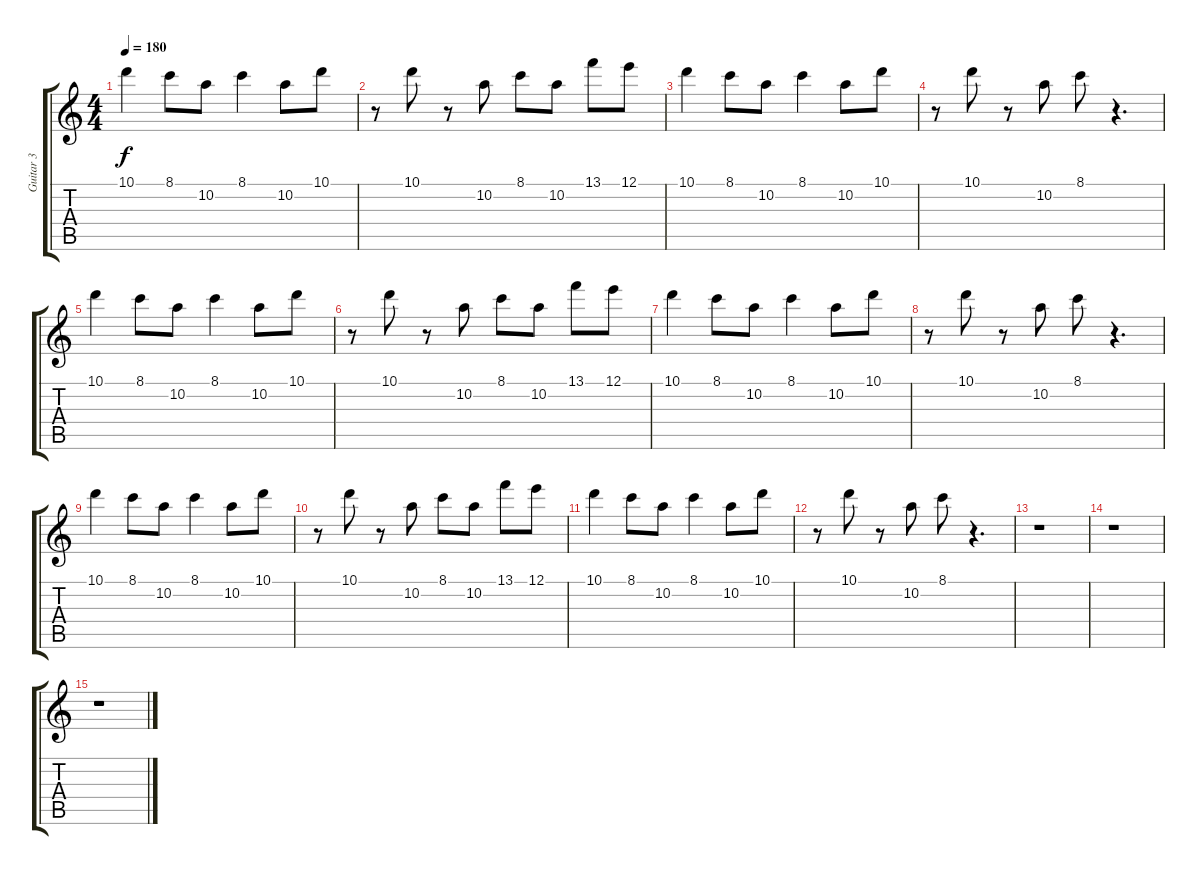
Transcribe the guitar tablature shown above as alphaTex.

\track ("Guitar 3" "Guitar 3") {instrument overdrivenguitar}
\staff {score tabs}
\tuning (E4 B3 G3 D3 A2 E2) {hide}
\ts (4 4)
\tempo 180
\clef g2
\ks c
10.1.4{dy f} 8.1.8 10.2.8 8.1.4 10.2.8 10.1.8 |
r.8 10.1.8 r.8 10.2.8 8.1.8 10.2.8 13.1.8 12.1.8 |
10.1.4 8.1.8 10.2.8 8.1.4 10.2.8 10.1.8 |
r.8 10.1.8 r.8 10.2.8 8.1.8 r.4{d} |
10.1.4 8.1.8 10.2.8 8.1.4 10.2.8 10.1.8 |
r.8 10.1.8 r.8 10.2.8 8.1.8 10.2.8 13.1.8 12.1.8 |
10.1.4 8.1.8 10.2.8 8.1.4 10.2.8 10.1.8 |
r.8 10.1.8 r.8 10.2.8 8.1.8 r.4{d} |
10.1.4 8.1.8 10.2.8 8.1.4 10.2.8 10.1.8 |
r.8 10.1.8 r.8 10.2.8 8.1.8 10.2.8 13.1.8 12.1.8 |
10.1.4 8.1.8 10.2.8 8.1.4 10.2.8 10.1.8 |
r.8 10.1.8 r.8 10.2.8 8.1.8 r.4{d} |
r.1 |
r.1 |
r.1
